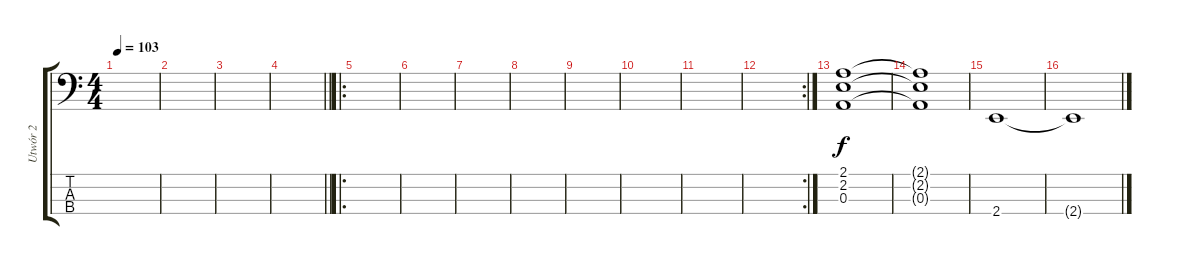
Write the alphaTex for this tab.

\track ("Utwór 2" "Utwór 2") {instrument electricbasspick}
\staff {score tabs}
\tuning (G2 D2 A1 D1) {hide}
\ts (4 4)
\tempo 103
\clef f4
\ks c
|
|
|
\barLineRight lightlight
|
\ro
|
|
|
|
|
|
|
\rc 2
|
(2.1 2.2 0.3).1 |
(2.1{t} 2.2{t} 0.3{t}).1 |
2.4.1 |
2.4{t}.1
